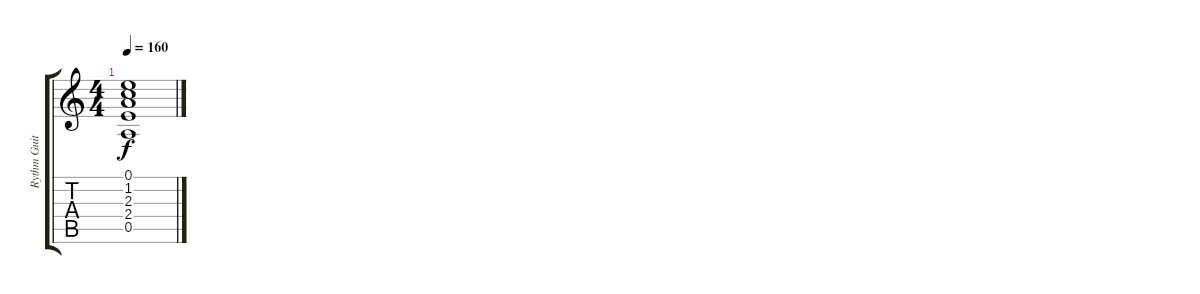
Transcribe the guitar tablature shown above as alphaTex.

\track ("Rythm Guitar" "Rythm Guit") {instrument acousticguitarsteel}
\staff {score tabs}
\tuning (E4 B3 G3 D3 A2 E2) {hide}
\ts (4 4)
\tempo 160
\clef g2
\ks c
(0.1 1.2 2.3 2.4 0.5).1{dy f}
